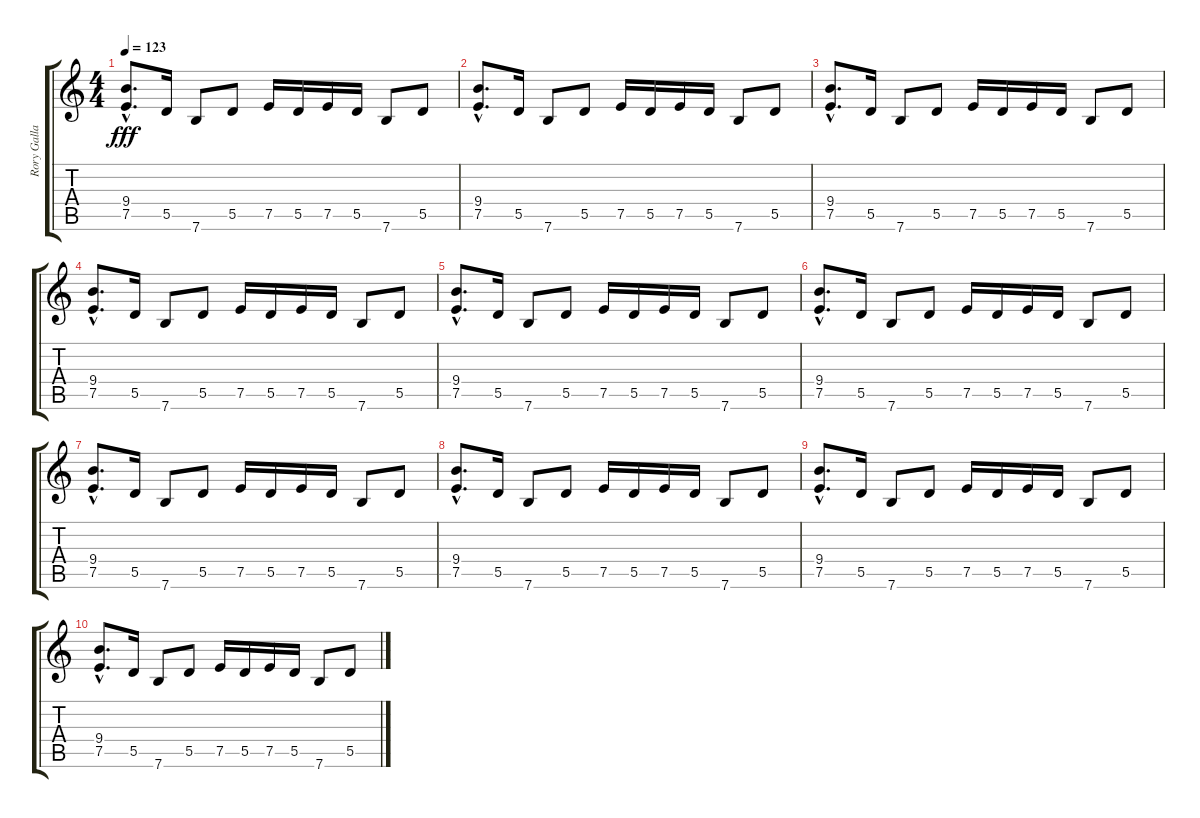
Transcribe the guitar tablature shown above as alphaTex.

\track ("Rory Gallagher" "Rory Galla") {instrument distortionguitar}
\staff {score tabs}
\tuning (E4 B3 G3 D3 A2 E2) {hide}
\ts (4 4)
\tempo 123
\clef g2
\ks c
(9.4{hac} 7.5{hac}).8{d dy fff} 5.5.16 7.6.8 5.5.8 7.5.16 5.5.16 7.5.16 5.5.16 7.6.8 5.5.8 |
(9.4{hac} 7.5{hac}).8{d} 5.5.16 7.6.8 5.5.8 7.5.16 5.5.16 7.5.16 5.5.16 7.6.8 5.5.8 |
(9.4{hac} 7.5{hac}).8{d volume 5} 5.5.16 7.6.8 5.5.8 7.5.16 5.5.16 7.5.16 5.5.16 7.6.8 5.5.8 |
(9.4{hac} 7.5{hac}).8{d} 5.5.16 7.6.8 5.5.8 7.5.16 5.5.16 7.5.16 5.5.16 7.6.8 5.5.8 |
(9.4{hac} 7.5{hac}).8{d} 5.5.16 7.6.8 5.5.8 7.5.16 5.5.16 7.5.16 5.5.16 7.6.8 5.5.8 |
(9.4{hac} 7.5{hac}).8{d} 5.5.16 7.6.8 5.5.8 7.5.16 5.5.16 7.5.16 5.5.16 7.6.8 5.5.8 |
(9.4{hac} 7.5{hac}).8{d volume 0} 5.5.16 7.6.8 5.5.8 7.5.16 5.5.16 7.5.16 5.5.16 7.6.8 5.5.8 |
(9.4{hac} 7.5{hac}).8{d} 5.5.16 7.6.8 5.5.8 7.5.16 5.5.16 7.5.16 5.5.16 7.6.8 5.5.8 |
(9.4{hac} 7.5{hac}).8{d} 5.5.16 7.6.8 5.5.8 7.5.16 5.5.16 7.5.16 5.5.16 7.6.8 5.5.8 |
(9.4{hac} 7.5{hac}).8{d} 5.5.16 7.6.8 5.5.8 7.5.16 5.5.16 7.5.16 5.5.16 7.6.8 5.5.8
